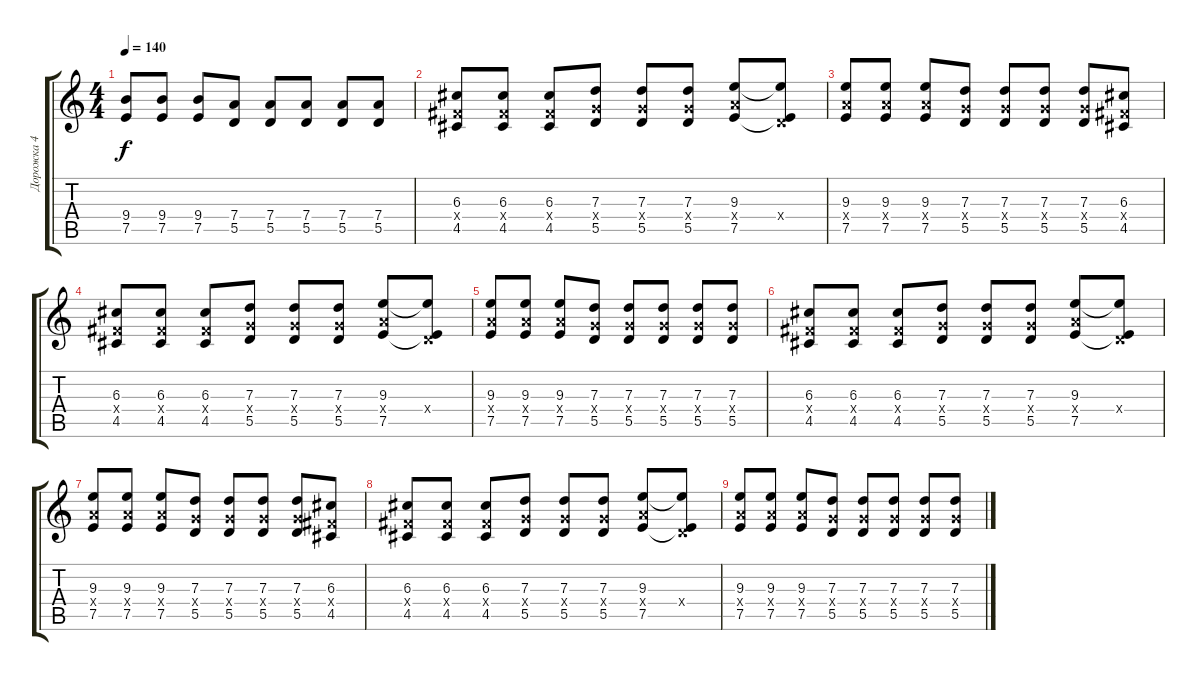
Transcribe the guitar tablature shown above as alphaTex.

\track ("Дорожка 4" "Дорожка 4") {instrument distortionguitar}
\staff {score tabs}
\tuning (E4 B3 G3 D3 A2 E2) {hide}
\ts (4 4)
\tempo 140
\clef g2
\ks c
(9.4 7.5).8{dy f} (9.4 7.5).8 (9.4 7.5).8 (7.4 5.5).8 (7.4 5.5).8 (7.4 5.5).8 (7.4 5.5).8 (7.4 5.5).8 |
(6.3 4.4{x} 4.5).8 (6.3 4.4{x} 4.5).8 (6.3 4.4{x} 4.5).8 (7.3 5.4{x} 5.5).8 (7.3 5.4{x} 5.5).8 (7.3 5.4{x} 5.5).8 (9.3 7.4{x} 7.5).8 (9.3{t} 0.4{x} 7.5{t}).8 |
(9.3 7.4{x} 7.5).8 (9.3 7.4{x} 7.5).8 (9.3 7.4{x} 7.5).8 (7.3 5.4{x} 5.5).8 (7.3 5.4{x} 5.5).8 (7.3 5.4{x} 5.5).8 (7.3 5.4{x} 5.5).8 (6.3 4.4{x} 4.5).8 |
(6.3 4.4{x} 4.5).8 (6.3 4.4{x} 4.5).8 (6.3 4.4{x} 4.5).8 (7.3 5.4{x} 5.5).8 (7.3 5.4{x} 5.5).8 (7.3 5.4{x} 5.5).8 (9.3 7.4{x} 7.5).8 (9.3{t} 0.4{x} 7.5{t}).8 |
(9.3 7.4{x} 7.5).8 (9.3 7.4{x} 7.5).8 (9.3 7.4{x} 7.5).8 (7.3 5.4{x} 5.5).8 (7.3 5.4{x} 5.5).8 (7.3 5.4{x} 5.5).8 (7.3 5.4{x} 5.5).8 (7.3 5.4{x} 5.5).8 |
(6.3 4.4{x} 4.5).8 (6.3 4.4{x} 4.5).8 (6.3 4.4{x} 4.5).8 (7.3 5.4{x} 5.5).8 (7.3 5.4{x} 5.5).8 (7.3 5.4{x} 5.5).8 (9.3 7.4{x} 7.5).8 (9.3{t} 0.4{x} 7.5{t}).8 |
(9.3 7.4{x} 7.5).8 (9.3 7.4{x} 7.5).8 (9.3 7.4{x} 7.5).8 (7.3 5.4{x} 5.5).8 (7.3 5.4{x} 5.5).8 (7.3 5.4{x} 5.5).8 (7.3 5.4{x} 5.5).8 (6.3 4.4{x} 4.5).8 |
(6.3 4.4{x} 4.5).8 (6.3 4.4{x} 4.5).8 (6.3 4.4{x} 4.5).8 (7.3 5.4{x} 5.5).8 (7.3 5.4{x} 5.5).8 (7.3 5.4{x} 5.5).8 (9.3 7.4{x} 7.5).8 (9.3{t} 0.4{x} 7.5{t}).8 |
(9.3 7.4{x} 7.5).8 (9.3 7.4{x} 7.5).8 (9.3 7.4{x} 7.5).8 (7.3 5.4{x} 5.5).8 (7.3 5.4{x} 5.5).8 (7.3 5.4{x} 5.5).8 (7.3 5.4{x} 5.5).8 (7.3 5.4{x} 5.5).8
